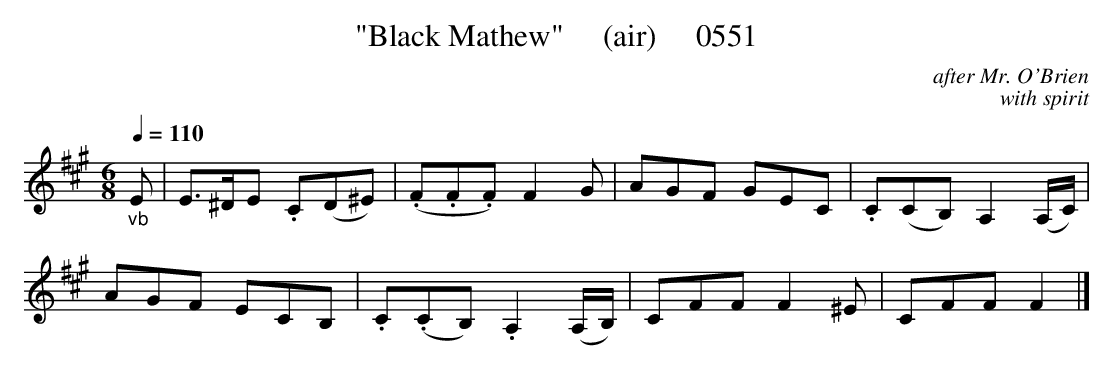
X:1
T:"Black Mathew"     (air)     0551
C:after Mr. O'Brien
C:with spirit
Q:1/4=110
BRENNAN June 2003 (HTTP://WWW.SOSYOURMOM.COM)
M:6/8
L:1/8
K:A
"_vb"E|E3/2^D/2E .C(D^E)|(.F.F.F) F2G|AGF GEC|.C(CB,) A,2(A,/2C/2)|
AGF ECB,|.C(.CB,) .A,2(A,/2B,/2)|CFF F2^E|CFF F2|]
